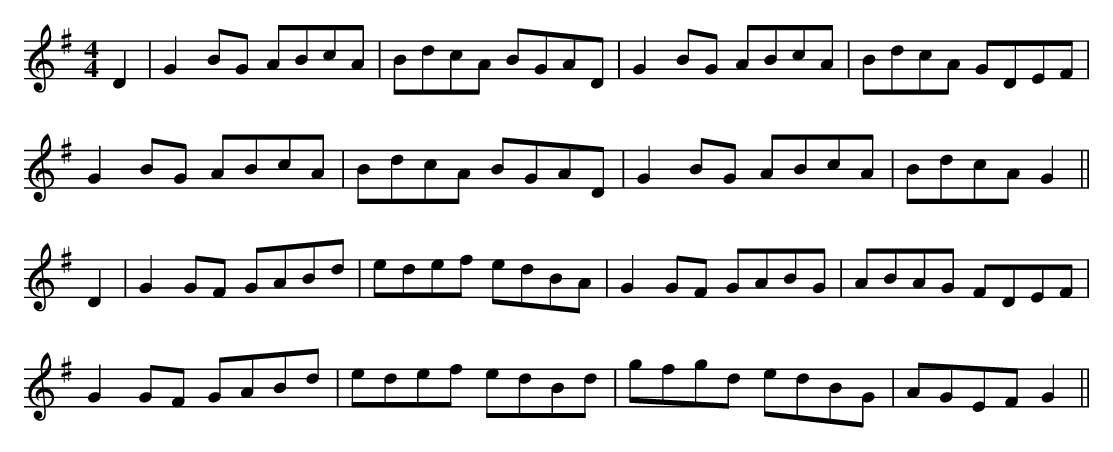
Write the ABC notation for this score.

X:1
M:4/4
K:G
D2|G2BG ABcA|BdcA BGAD|G2BG ABcA|BdcA GDEF|
G2BG ABcA|BdcA BGAD|G2BG ABcA|BdcA G2||
D2|G2GF GABd|edef edBA|G2GF GABG|ABAG FDEF|
G2GF GABd|edef edBd|gfgd edBG|AGEF G2||
